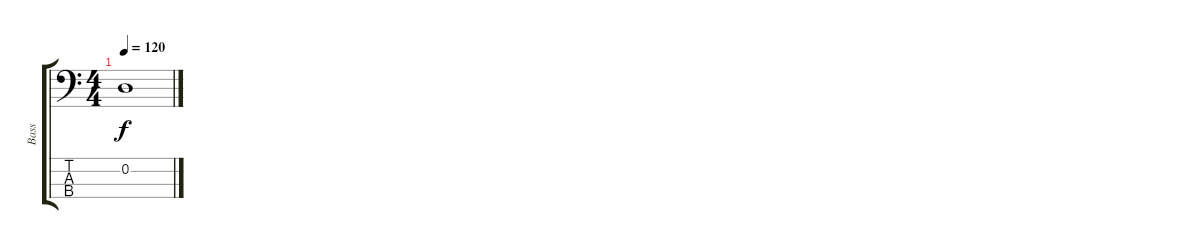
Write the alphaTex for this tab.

\track ("Bass" "Bass") {instrument slapbass2}
\staff {score tabs}
\tuning (G2 D2 A1 E1) {hide}
\ts (4 4)
\tempo 120
\clef f4
\ks c
0.2{t}.1{dy f}
